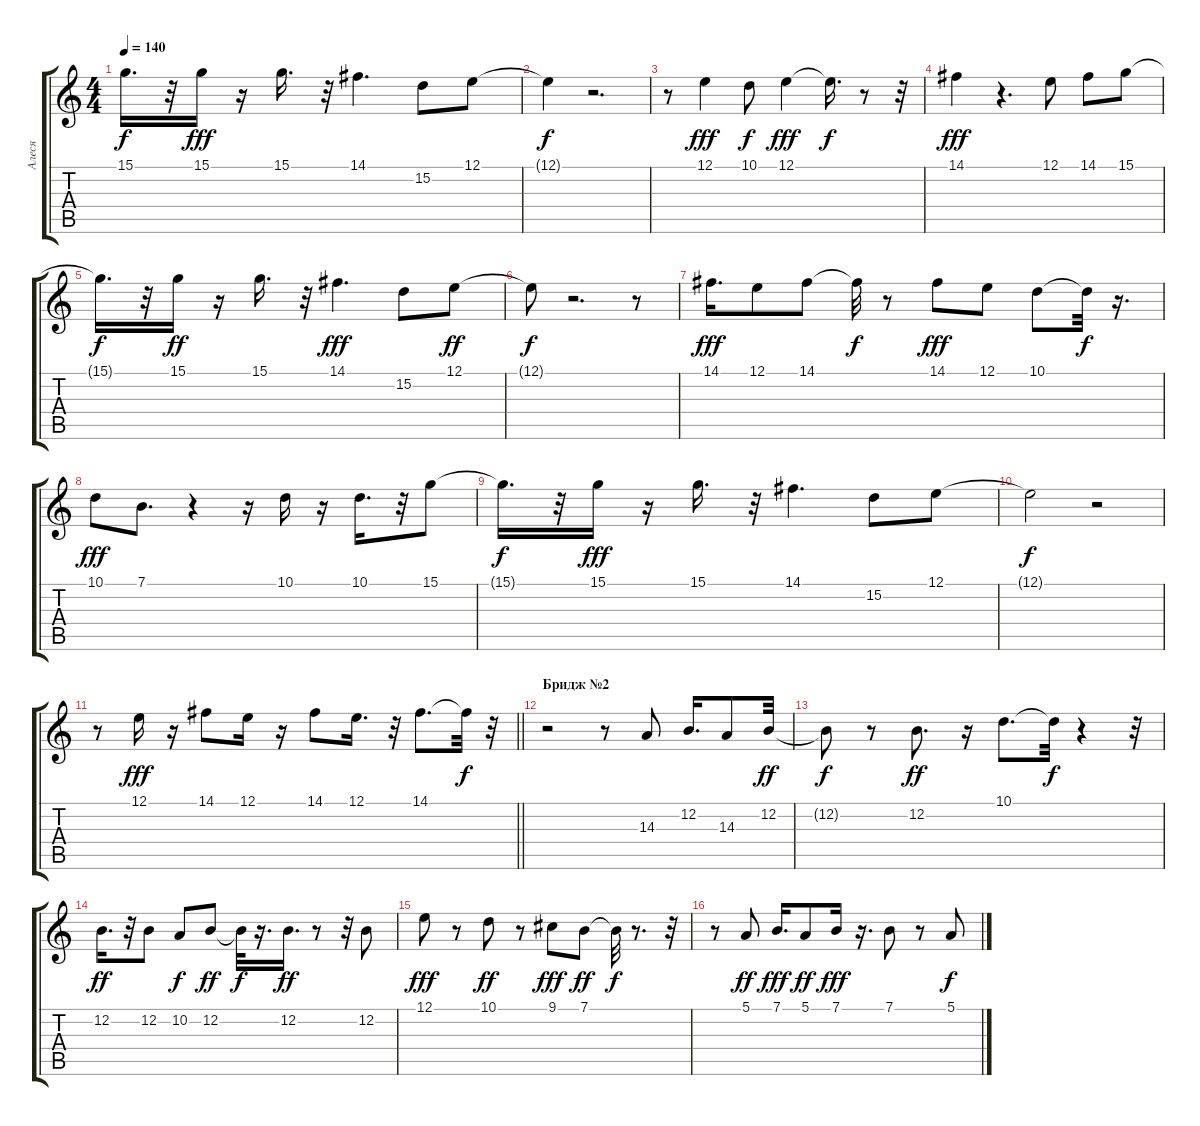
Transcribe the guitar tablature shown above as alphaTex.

\track ("Алеся" "Алеся") {instrument stringensemble1}
\staff {score tabs}
\tuning (E4 B3 G3 D3 A2 E2) {hide}
\ts (4 4)
\tempo 140
\clef g2
\ks c
15.1{t}.16{d dy f} r.32 15.1.16{dy fff} r.16 15.1.16{d} r.32 14.1.4{d} 15.2.8 12.1.8 |
12.1{t}.4{dy f} r.2{d} |
r.8 12.1.4{dy fff} 10.1.8{dy f} 12.1.4{dy fff} 12.1{t}.16{d dy f} r.8 r.32 |
14.1.4{dy fff} r.4{d} 12.1.8 14.1.8 15.1.8 |
15.1{t}.16{d dy f} r.32 15.1.16{dy ff} r.16 15.1.16{d} r.32 14.1.4{d dy fff} 15.2.8 12.1.8{dy ff} |
12.1{t}.8{dy f} r.2{d} r.8 |
14.1.16{d dy fff} 12.1.8 14.1.8 14.1{t}.32{dy f} r.8 14.1.8{dy fff} 12.1.8 10.1.8 10.1{t}.32{dy f} r.16{d} |
10.1.8{dy fff} 7.1.8{d} r.4 r.16 10.1.16 r.16 10.1.16{d} r.32 15.1.8 |
15.1{t}.16{d dy f} r.32 15.1.16{dy fff} r.16 15.1.16{d} r.32 14.1.4{d} 15.2.8 12.1.8 |
12.1{t}.2{dy f} r.2 |
\barLineRight lightlight
r.8 12.1.16{dy fff} r.16 14.1.8 12.1.16 r.16 14.1.8 12.1.16{d} r.32 14.1.8{d} 14.1{t}.32{dy f} r.32 |
\section ("" "Бридж №2")
r.2 r.8 14.3.8 12.2.16{d} 14.3.8 12.2.32{dy ff} |
12.2{t}.8{dy f} r.8 12.2.8{d dy ff} r.16 10.1.8{d} 10.1{t}.32{dy f} r.4 r.32 |
12.2.16{d dy ff} r.32 12.2.8 10.2.8{dy f} 12.2.8{dy ff} 12.2{t}.32{dy f} r.16{d} 12.2.16{d dy ff} r.8 r.32 12.2.8 |
12.1.8{dy fff} r.8 10.1.8{dy ff} r.8 9.1.8{dy fff} 7.1.8{dy ff} 7.1{t}.32{dy f} r.8{d} r.32 |
r.8 5.1.8{dy ff} 7.1.16{d dy fff} 5.1.8{dy ff} 7.1.16{dy fff} r.16{d} 7.1.8 r.8 5.1.8{dy f}
